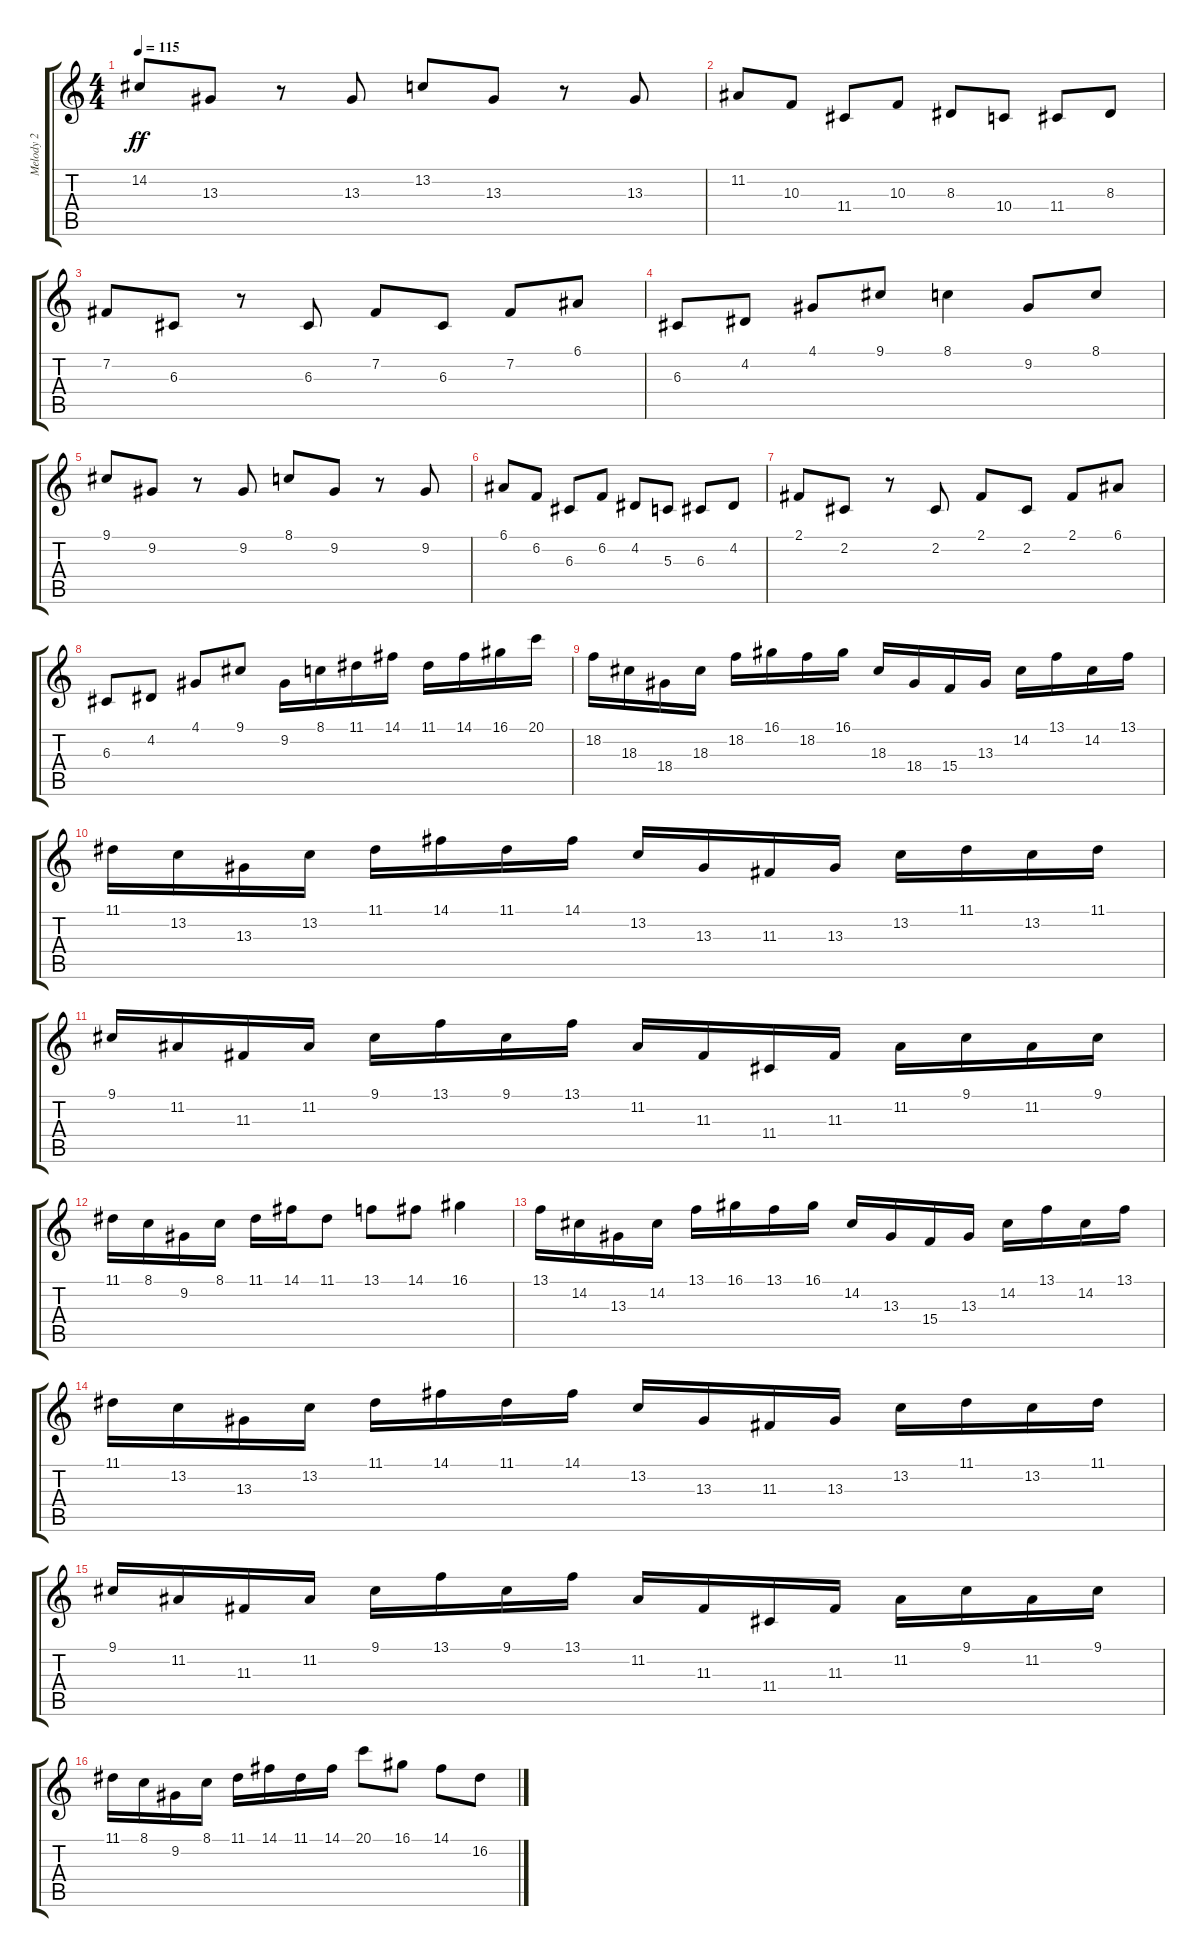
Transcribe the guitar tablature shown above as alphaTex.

\track ("Melody 2" "Melody 2") {instrument electricpiano1}
\staff {score tabs}
\tuning (E4 B3 G3 D3 A2 E2) {hide}
\ts (4 4)
\tempo 115
\clef g2
\ks c
14.2.8{dy ff} 13.3.8 r.8 13.3.8 13.2.8 13.3.8 r.8 13.3.8 |
11.2.8 10.3.8 11.4.8 10.3.8 8.3.8 10.4.8 11.4.8 8.3.8 |
7.2.8 6.3.8 r.8 6.3.8 7.2.8 6.3.8 7.2.8 6.1.8 |
6.3.8 4.2.8 4.1.8 9.1.8 8.1.4 9.2.8 8.1.8 |
9.1.8 9.2.8 r.8 9.2.8 8.1.8 9.2.8 r.8 9.2.8 |
6.1.8 6.2.8 6.3.8 6.2.8 4.2.8 5.3.8 6.3.8 4.2.8 |
2.1.8 2.2.8 r.8 2.2.8 2.1.8 2.2.8 2.1.8 6.1.8 |
6.3.8 4.2.8 4.1.8 9.1.8 9.2.16 8.1.16 11.1.16 14.1.16 11.1.16 14.1.16 16.1.16 20.1.16 |
18.2.16 18.3.16 18.4.16 18.3.16 18.2.16 16.1.16 18.2.16 16.1.16 18.3.16 18.4.16 15.4.16 13.3.16 14.2.16 13.1.16 14.2.16 13.1.16 |
11.1.16 13.2.16 13.3.16 13.2.16 11.1.16 14.1.16 11.1.16 14.1.16 13.2.16 13.3.16 11.3.16 13.3.16 13.2.16 11.1.16 13.2.16 11.1.16 |
9.1.16 11.2.16 11.3.16 11.2.16 9.1.16 13.1.16 9.1.16 13.1.16 11.2.16 11.3.16 11.4.16 11.3.16 11.2.16 9.1.16 11.2.16 9.1.16 |
11.1.16 8.1.16 9.2.16 8.1.16 11.1.16 14.1.16 11.1.8 13.1.8 14.1.8 16.1.4 |
13.1.16 14.2.16 13.3.16 14.2.16 13.1.16 16.1.16 13.1.16 16.1.16 14.2.16 13.3.16 15.4.16 13.3.16 14.2.16 13.1.16 14.2.16 13.1.16 |
11.1.16 13.2.16 13.3.16 13.2.16 11.1.16 14.1.16 11.1.16 14.1.16 13.2.16 13.3.16 11.3.16 13.3.16 13.2.16 11.1.16 13.2.16 11.1.16 |
9.1.16 11.2.16 11.3.16 11.2.16 9.1.16 13.1.16 9.1.16 13.1.16 11.2.16 11.3.16 11.4.16 11.3.16 11.2.16 9.1.16 11.2.16 9.1.16 |
11.1.16 8.1.16 9.2.16 8.1.16 11.1.16 14.1.16 11.1.16 14.1.16 20.1.8 16.1.8 14.1.8 16.2.8
